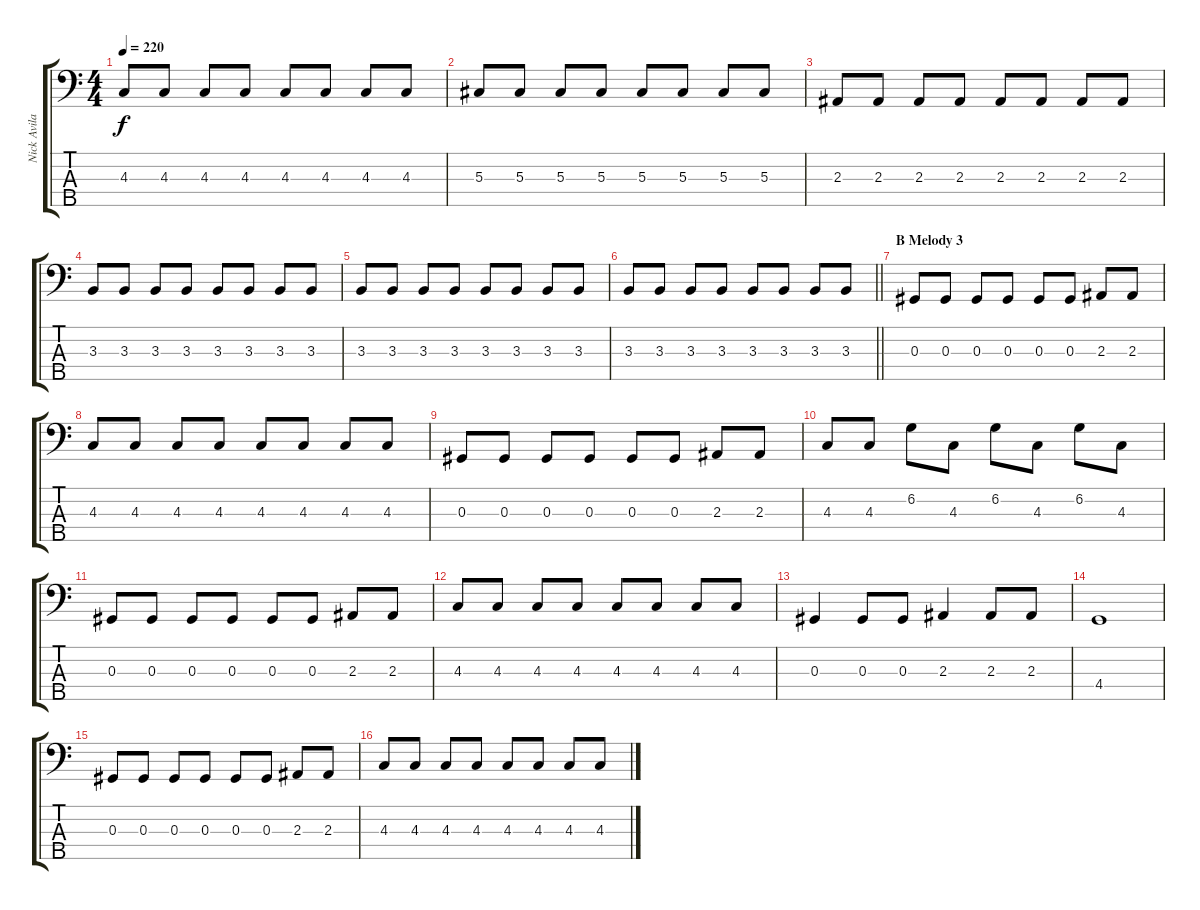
\track ("Nick Avila" "Nick Avila") {instrument electricbassfinger}
\staff {score tabs}
\tuning (Gb2 Db2 Ab1 Eb1 Bb0) {hide}
\ts (4 4)
\tempo 220
\clef f4
\ks c
4.3.8{dy f} 4.3.8 4.3.8 4.3.8 4.3.8 4.3.8 4.3.8 4.3.8 |
5.3.8 5.3.8 5.3.8 5.3.8 5.3.8 5.3.8 5.3.8 5.3.8 |
2.3.8 2.3.8 2.3.8 2.3.8 2.3.8 2.3.8 2.3.8 2.3.8 |
3.3.8 3.3.8 3.3.8 3.3.8 3.3.8 3.3.8 3.3.8 3.3.8 |
3.3.8 3.3.8 3.3.8 3.3.8 3.3.8 3.3.8 3.3.8 3.3.8 |
\barLineRight lightlight
3.3.8 3.3.8 3.3.8 3.3.8 3.3.8 3.3.8 3.3.8 3.3.8 |
\section ("" "B Melody 3")
0.3.8 0.3.8 0.3.8 0.3.8 0.3.8 0.3.8 2.3.8 2.3.8 |
4.3.8 4.3.8 4.3.8 4.3.8 4.3.8 4.3.8 4.3.8 4.3.8 |
0.3.8 0.3.8 0.3.8 0.3.8 0.3.8 0.3.8 2.3.8 2.3.8 |
4.3.8 4.3.8 6.2.8 4.3.8 6.2.8 4.3.8 6.2.8 4.3.8 |
0.3.8 0.3.8 0.3.8 0.3.8 0.3.8 0.3.8 2.3.8 2.3.8 |
4.3.8 4.3.8 4.3.8 4.3.8 4.3.8 4.3.8 4.3.8 4.3.8 |
0.3.4 0.3.8 0.3.8 2.3.4 2.3.8 2.3.8 |
4.4.1 |
0.3.8 0.3.8 0.3.8 0.3.8 0.3.8 0.3.8 2.3.8 2.3.8 |
4.3.8 4.3.8 4.3.8 4.3.8 4.3.8 4.3.8 4.3.8 4.3.8
